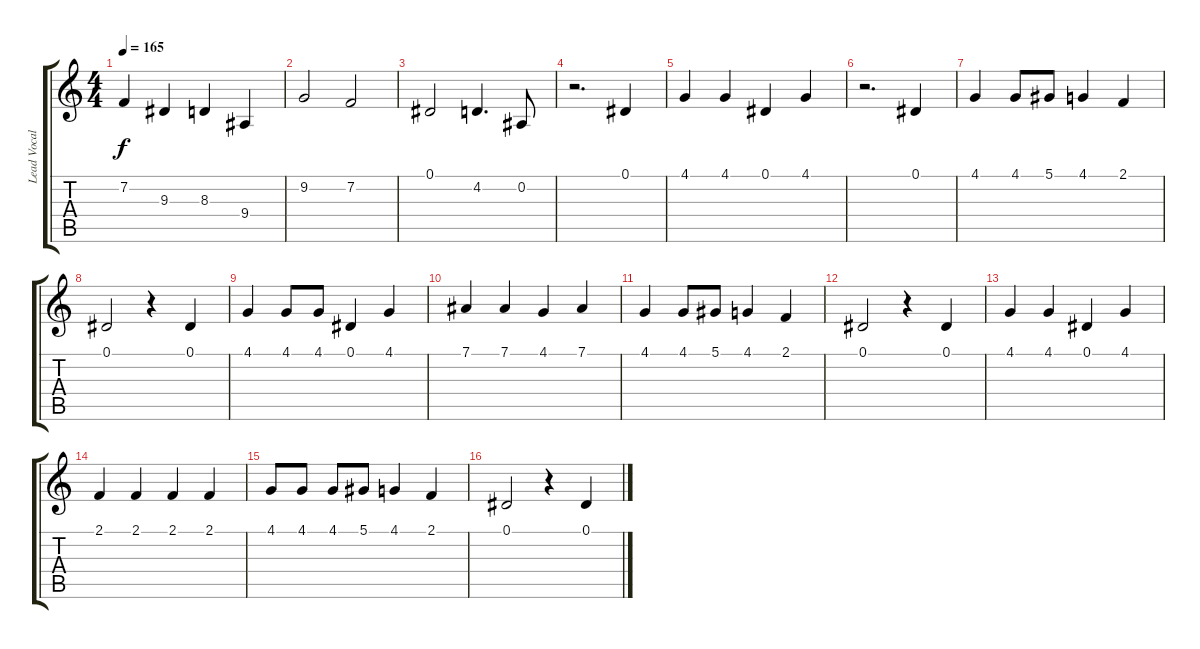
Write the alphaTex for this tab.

\track ("Lead Vocals" "Lead Vocal") {instrument lead6voice}
\staff {score tabs}
\tuning (Eb4 Bb3 Gb3 Db3 Ab2 Eb2) {hide}
\ts (4 4)
\tempo 165
\clef g2
\ks c
7.2.4{dy f} 9.3.4 8.3.4 9.4.4 |
9.2.2 7.2.2 |
0.1.2 4.2.4{d} 0.2.8 |
r.2{d} 0.1.4 |
4.1.4 4.1.4 0.1.4 4.1.4 |
r.2{d} 0.1.4 |
4.1.4 4.1.8 5.1.8 4.1.4 2.1.4 |
0.1.2 r.4 0.1.4 |
4.1.4 4.1.8 4.1.8 0.1.4 4.1.4 |
7.1.4 7.1.4 4.1.4 7.1.4 |
4.1.4 4.1.8 5.1.8 4.1.4 2.1.4 |
0.1.2 r.4 0.1.4 |
4.1.4 4.1.4 0.1.4 4.1.4 |
2.1.4 2.1.4 2.1.4 2.1.4 |
4.1.8 4.1.8 4.1.8 5.1.8 4.1.4 2.1.4 |
0.1.2 r.4 0.1.4
